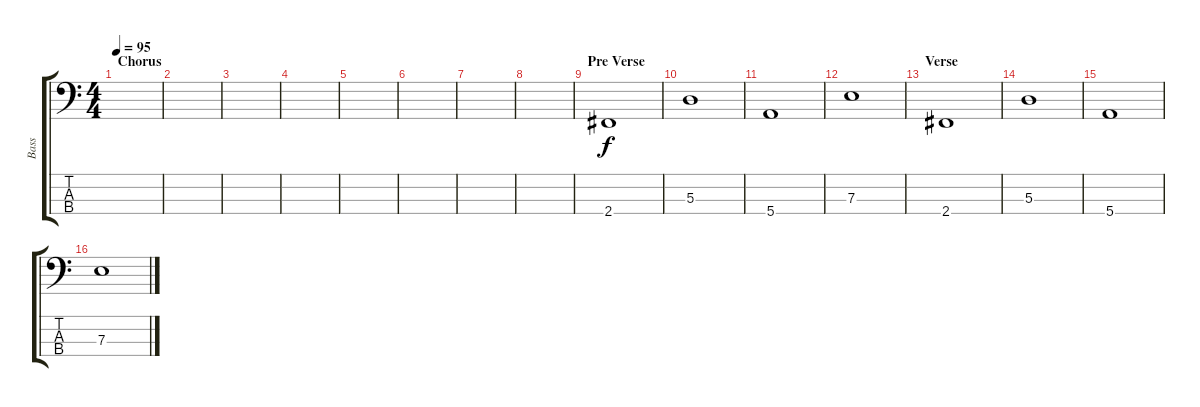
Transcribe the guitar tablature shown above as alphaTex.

\track ("Bass" "Bass") {instrument electricbasspick}
\staff {score tabs}
\tuning (G2 D2 A1 E1) {hide}
\ts (4 4)
\section ("" "Chorus")
\tempo 95
\clef f4
\ks c
|
|
|
|
|
|
|
|
\section ("" "Pre Verse")
2.4.1 |
5.3.1 |
5.4.1 |
7.3.1 |
\section ("" "Verse")
2.4.1 |
5.3.1 |
5.4.1 |
7.3.1
